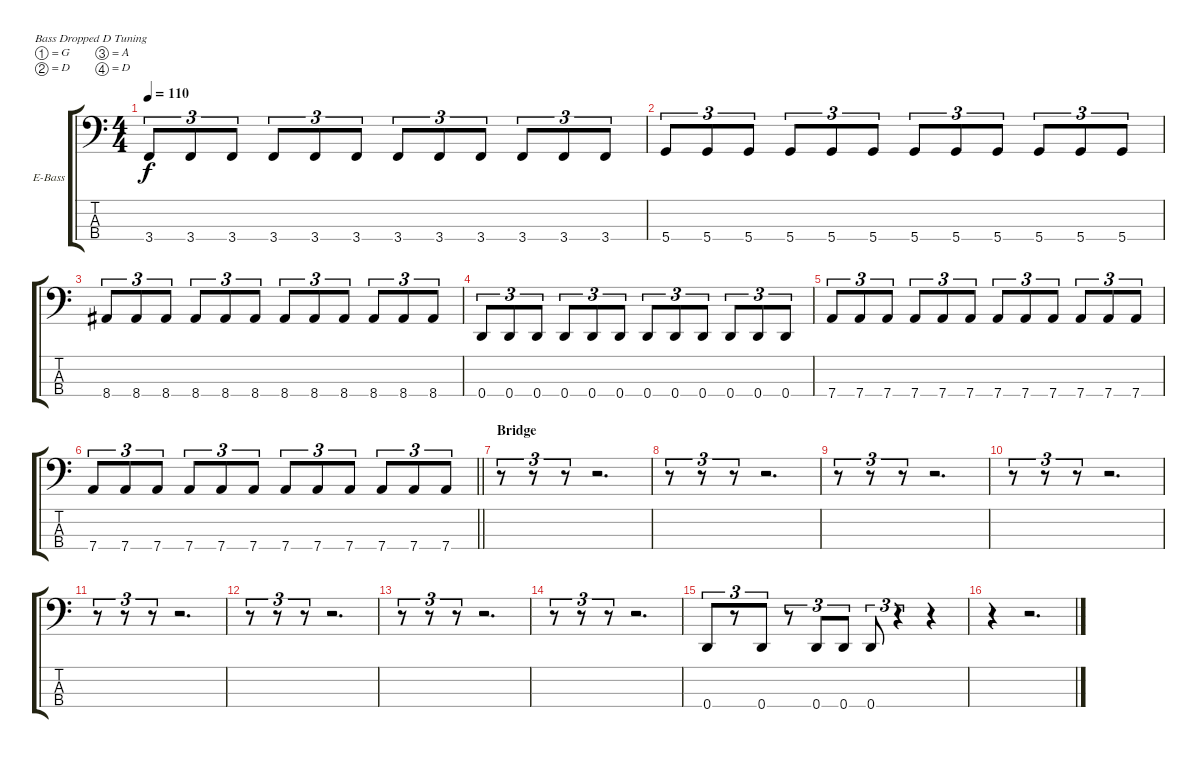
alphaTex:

\bracketExtendMode groupsimilarinstruments
\firstSystemTrackNameOrientation horizontal
\otherSystemsTrackNameOrientation horizontal
\track ("Bass" "E-Bass") {instrument electricbassfinger}
\staff {score tabs}
\tuning (G2 D2 A1 D1)
\ts (4 4)
\tempo 110
\clef f4
\ks c
3.4.8{tu (3 2) dy f} 3.4.8{tu (3 2)} 3.4.8{tu (3 2)} 3.4.8{tu (3 2)} 3.4.8{tu (3 2)} 3.4.8{tu (3 2)} 3.4.8{tu (3 2)} 3.4.8{tu (3 2)} 3.4.8{tu (3 2)} 3.4.8{tu (3 2)} 3.4.8{tu (3 2)} 3.4.8{tu (3 2)} |
5.4.8{tu (3 2)} 5.4.8{tu (3 2)} 5.4.8{tu (3 2)} 5.4.8{tu (3 2)} 5.4.8{tu (3 2)} 5.4.8{tu (3 2)} 5.4.8{tu (3 2)} 5.4.8{tu (3 2)} 5.4.8{tu (3 2)} 5.4.8{tu (3 2)} 5.4.8{tu (3 2)} 5.4.8{tu (3 2)} |
8.4.8{tu (3 2)} 8.4.8{tu (3 2)} 8.4.8{tu (3 2)} 8.4.8{tu (3 2)} 8.4.8{tu (3 2)} 8.4.8{tu (3 2)} 8.4.8{tu (3 2)} 8.4.8{tu (3 2)} 8.4.8{tu (3 2)} 8.4.8{tu (3 2)} 8.4.8{tu (3 2)} 8.4.8{tu (3 2)} |
0.4.8{tu (3 2)} 0.4.8{tu (3 2)} 0.4.8{tu (3 2)} 0.4.8{tu (3 2)} 0.4.8{tu (3 2)} 0.4.8{tu (3 2)} 0.4.8{tu (3 2)} 0.4.8{tu (3 2)} 0.4.8{tu (3 2)} 0.4.8{tu (3 2)} 0.4.8{tu (3 2)} 0.4.8{tu (3 2)} |
7.4.8{tu (3 2)} 7.4.8{tu (3 2)} 7.4.8{tu (3 2)} 7.4.8{tu (3 2)} 7.4.8{tu (3 2)} 7.4.8{tu (3 2)} 7.4.8{tu (3 2)} 7.4.8{tu (3 2)} 7.4.8{tu (3 2)} 7.4.8{tu (3 2)} 7.4.8{tu (3 2)} 7.4.8{tu (3 2)} |
\barLineRight lightlight
7.4.8{tu (3 2)} 7.4.8{tu (3 2)} 7.4.8{tu (3 2)} 7.4.8{tu (3 2)} 7.4.8{tu (3 2)} 7.4.8{tu (3 2)} 7.4.8{tu (3 2)} 7.4.8{tu (3 2)} 7.4.8{tu (3 2)} 7.4.8{tu (3 2)} 7.4.8{tu (3 2)} 7.4.8{tu (3 2)} |
\section ("" "Bridge")
r.8{tu (3 2)} r.8{tu (3 2)} r.8{tu (3 2)} r.2{d} |
r.8{tu (3 2)} r.8{tu (3 2)} r.8{tu (3 2)} r.2{d} |
r.8{tu (3 2)} r.8{tu (3 2)} r.8{tu (3 2)} r.2{d} |
r.8{tu (3 2)} r.8{tu (3 2)} r.8{tu (3 2)} r.2{d} |
r.8{tu (3 2)} r.8{tu (3 2)} r.8{tu (3 2)} r.2{d} |
r.8{tu (3 2)} r.8{tu (3 2)} r.8{tu (3 2)} r.2{d} |
r.8{tu (3 2)} r.8{tu (3 2)} r.8{tu (3 2)} r.2{d} |
r.8{tu (3 2)} r.8{tu (3 2)} r.8{tu (3 2)} r.2{d} |
0.4.8{tu (3 2)} r.8{tu (3 2)} 0.4.8{tu (3 2)} r.8{tu (3 2)} 0.4.8{tu (3 2)} 0.4.8{tu (3 2)} 0.4.8{tu (3 2)} r.4{tu (3 2)} r.4 |
r.4 r.2{d}
